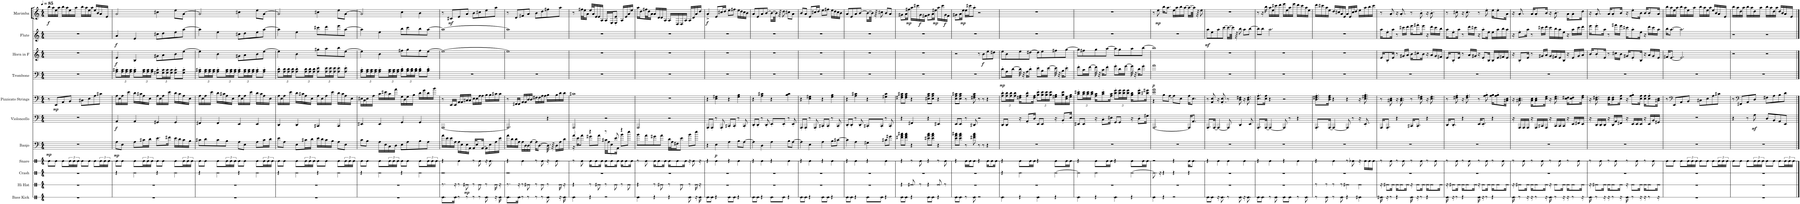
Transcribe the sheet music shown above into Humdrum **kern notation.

**kern	**kern	**dynam	**kern	**kern	**dynam	**kern	**dynam	**kern	**dynam	**kern	**dynam	**kern	**dynam	**kern	**dynam	**kern	**dynam	**kern	**dynam
*part11	*part10	*part10	*part9	*part8	*part8	*part7	*part7	*part6	*part6	*part5	*part5	*part4	*part4	*part3	*part3	*part2	*part2	*part1	*part1
*staff11	*staff10	*staff10	*staff9	*staff8	*staff8	*staff7	*staff7	*staff6	*staff6	*staff5	*staff5	*staff4	*staff4	*staff3	*staff3	*staff2	*staff2	*staff1	*staff1
*I"Bass Kick	*I"Hi Hat	*	*I"Crash	*I"Snare	*	*I"Banjo	*	*I"Violoncello	*	*I"Pizzicato Strings	*	*I"Trombone	*	*I"Horn in F	*	*I"Flute	*	*I"Marimba	*
*I'BK	*I'HH	*	*I'Cr	*I'Sn	*	*I'Bj.	*	*I'Vc.	*	*I'Pizz.	*	*I'Tbn.	*	*	*	*I'Fl.	*	*I'Mrm.	*
*stria1	*stria1	*	*stria1	*	*	*	*	*	*	*	*	*	*	*	*	*	*	*	*
*clefX	*clefX	*	*clefX	*clefX	*	*clefF4	*	*clefF4	*	*clefF4	*	*clefF4	*	*clefG2	*	*clefG2	*	*clefG2	*
*	*	*	*	*	*	*	*	*	*	*Trd-7c-12	*	*	*	*Trd4c7	*	*	*	*	*
*k[]	*k[]	*	*k[]	*k[]	*	*k[]	*	*k[]	*	*k[]	*	*k[]	*	*k[]	*	*k[]	*	*k[]	*
*M4/4	*M4/4	*	*M4/4	*M4/4	*	*M4/4	*	*M4/4	*	*M4/4	*	*M4/4	*	*M4/4	*	*M4/4	*	*M4/4	*
*MM85	*MM85	*	*MM85	*MM85	*	*MM85	*	*MM85	*	*MM85	*	*MM85	*	*MM85	*	*MM85	*	*MM85	*
=1	=1	=1	=1	=1	=1	=1	=1	=1	=1	=1	=1	=1	=1	=1	=1	=1	=1	=1	=1
!	!	!	!	!	!LO:DY:a	!	!	!	!	!	!	!	!	!	!	!	!	!	!LO:DY:b
1r	1r	.	1r	8CC\L	mp	1r	.	1r	.	8r	.	1r	.	1r	.	1r	.	16bb\LL	f
.	.	.	.	.	.	.	.	.	.	.	.	.	.	.	.	.	.	16aa\	.
!	!	!	!	!	!	!	!	!	!	!	!LO:DY:b	!	!	!	!	!	!	!	!
.	.	.	.	8CC\J	.	.	.	.	.	8EE/L	mp	.	.	.	.	.	.	16ee\	.
.	.	.	.	.	.	.	.	.	.	.	.	.	.	.	.	.	.	16aa\JJ	.
.	.	.	.	8CC\L	.	.	.	.	.	8AA/	.	.	.	.	.	.	.	16bb\LL	.
.	.	.	.	.	.	.	.	.	.	.	.	.	.	.	.	.	.	16aa\	.
.	.	.	.	24CC\L	.	.	.	.	.	8BB/J	.	.	.	.	.	.	.	16ee\	.
.	.	.	.	24CC\	.	.	.	.	.	.	.	.	.	.	.	.	.	.	.
.	.	.	.	.	.	.	.	.	.	.	.	.	.	.	.	.	.	16aa\JJ	.
.	.	.	.	24CC\JJ	.	.	.	.	.	.	.	.	.	.	.	.	.	.	.
.	.	.	.	8CC\L	.	.	.	.	.	8C#X\L	.	.	.	.	.	.	.	16bb\LL	.
.	.	.	.	.	.	.	.	.	.	.	.	.	.	.	.	.	.	16aa\	.
.	.	.	.	8CC\J	.	.	.	.	.	8E\	.	.	.	.	.	.	.	16ee\	.
.	.	.	.	.	.	.	.	.	.	.	.	.	.	.	.	.	.	16aa\JJ	.
.	.	.	.	8CC\L	.	.	.	.	.	8A\	.	.	.	.	.	.	.	16ee/LL	.
.	.	.	.	.	.	.	.	.	.	.	.	.	.	.	.	.	.	16b/	.
.	.	.	.	24CC\L	.	.	.	.	.	8c#X\J	.	.	.	.	.	.	.	16a/	.
.	.	.	.	24CC\	.	.	.	.	.	.	.	.	.	.	.	.	.	.	.
.	.	.	.	.	.	.	.	.	.	.	.	.	.	.	.	.	.	16e/JJ	.
.	.	.	.	24CC\JJ	.	.	.	.	.	.	.	.	.	.	.	.	.	.	.
=2	=2	=2	=2	=2	=2	=2	=2	=2	=2	=2	=2	=2	=2	=2	=2	=2	=2	=2	=2
!	!	!	!	!	!	!	!LO:DY:b	!	!LO:DY:b	!	!	!	!	!	!LO:DY:b	!	!LO:DY:b	!	!
1r	1r	.	4r	8CC\L	.	8A\L	mp	4AA/	f	16A\LL	.	8A\' 8c#X\'L	.	4e/	f	4a/	f	2a/	.
.	.	.	.	.	.	.	.	.	.	16E\	.	.	.	.	.	.	.	.	.
*	*	*	*	*	*	*	*	*	*	*	*	*Xbrackettup	*	*	*	*	*	*	*
.	.	.	.	8CC\J	.	8E\J	.	.	.	16A\	.	24A\ 24c#\L	.	.	.	.	.	.	.
.	.	.	.	.	.	.	.	.	.	.	.	24A\ 24c#\	.	.	.	.	.	.	.
.	.	.	.	.	.	.	.	.	.	16e\JJ	.	.	.	.	.	.	.	.	.
.	.	.	.	.	.	.	.	.	.	.	.	24A\ 24c#\JJ	.	.	.	.	.	.	.
.	.	.	4A\	8CC\L	.	8A\L	.	4AA/	.	16d\LL	.	8A\' 8c#\'L	.	4B/	.	4e/	.	.	.
.	.	.	.	.	.	.	.	.	.	16c#X\	.	.	.	.	.	.	.	.	.
.	.	.	.	24CC\L	.	16c#X\L	.	.	.	16A\	.	24A\ 24c#\L	.	.	.	.	.	.	.
.	.	.	.	24CC\	.	.	.	.	.	.	.	24A\ 24c#\	.	.	.	.	.	.	.
.	.	.	.	.	.	16d\JJ	.	.	.	16E\JJ	.	.	.	.	.	.	.	.	.
.	.	.	.	24CC\JJ	.	.	.	.	.	.	.	24A\ 24c#\JJ	.	.	.	.	.	.	.
.	.	.	4r	8CC\L	.	8.e\L	.	4GG#X/	.	16A\LL	.	8G#X\' 8c#\'L	.	8g#X\L	.	8cc#X\L	.	4cc#X\	.
.	.	.	.	.	.	.	.	.	.	16E\	.	.	.	.	.	.	.	.	.
.	.	.	.	8CC\J	.	.	.	.	.	16A\	.	24G#\ 24c#\L	.	8a\	.	8dd\	.	.	.
.	.	.	.	.	.	.	.	.	.	.	.	24G#\ 24c#\	.	.	.	.	.	.	.
.	.	.	.	.	.	16f#X\Jk	.	.	.	16e\JJ	.	.	.	.	.	.	.	.	.
.	.	.	.	.	.	.	.	.	.	.	.	24G#\ 24c#\JJ	.	.	.	.	.	.	.
.	.	.	4A\	8CC\L	.	16e\LL	.	4GG#/	.	16d\LL	.	8G#\' 8c#\'L	.	8b\	.	8ee\	.	8ee\L	.
.	.	.	.	.	.	16d\	.	.	.	16c#\	.	.	.	.	.	.	.	.	.
.	.	.	.	24CC\L	.	16c#\	.	.	.	16A\	.	8G#\' 8c#\'J	.	[8ee\J	.	[8aa\J	.	[8a\J	.
.	.	.	.	24CC\	.	.	.	.	.	.	.	.	.	.	.	.	.	.	.
.	.	.	.	.	.	16B\JJ	.	.	.	16E\JJ	.	.	.	.	.	.	.	.	.
.	.	.	.	24CC\JJ	.	.	.	.	.	.	.	.	.	.	.	.	.	.	.
=3	=3	=3	=3	=3	=3	=3	=3	=3	=3	=3	=3	=3	=3	=3	=3	=3	=3	=3	=3
1r	1r	.	4r	8CC\L	.	8c#X\L	.	4FF#X/	.	16A\LL	.	8A\' 8c#X\'L	.	4ee\]	.	4aa\]	.	2a/]	.
.	.	.	.	.	.	.	.	.	.	16E\	.	.	.	.	.	.	.	.	.
.	.	.	.	8CC\J	.	8d\	.	.	.	16A\	.	24A\ 24c#\L	.	.	.	.	.	.	.
.	.	.	.	.	.	.	.	.	.	.	.	24A\ 24c#\	.	.	.	.	.	.	.
.	.	.	.	.	.	.	.	.	.	16e\JJ	.	.	.	.	.	.	.	.	.
.	.	.	.	.	.	.	.	.	.	.	.	24A\ 24c#\JJ	.	.	.	.	.	.	.
.	.	.	4A\	8CC\L	.	8c#\	.	4FF#/	.	16d\LL	.	8A\' 8c#\'L	.	4b\	.	4ee\	.	.	.
.	.	.	.	.	.	.	.	.	.	16c#X\	.	.	.	.	.	.	.	.	.
.	.	.	.	24CC\L	.	8B\J	.	.	.	16A\	.	24A\ 24c#\L	.	.	.	.	.	.	.
.	.	.	.	24CC\	.	.	.	.	.	.	.	24A\ 24c#\	.	.	.	.	.	.	.
.	.	.	.	.	.	.	.	.	.	16E\JJ	.	.	.	.	.	.	.	.	.
.	.	.	.	24CC\JJ	.	.	.	.	.	.	.	24A\ 24c#\JJ	.	.	.	.	.	.	.
.	.	.	4r	8CC\L	.	8A\L	.	4EE/	.	16A\LL	.	8A\' 8c#\'L	.	8g#X\L	.	8cc#X\L	.	4cc#X\	.
.	.	.	.	.	.	.	.	.	.	16E\	.	.	.	.	.	.	.	.	.
.	.	.	.	8CC\J	.	8E\J	.	.	.	16A\	.	24A\ 24c#\L	.	8a\	.	8dd\	.	.	.
.	.	.	.	.	.	.	.	.	.	.	.	24A\ 24c#\	.	.	.	.	.	.	.
.	.	.	.	.	.	.	.	.	.	16e\JJ	.	.	.	.	.	.	.	.	.
.	.	.	.	.	.	.	.	.	.	.	.	24A\ 24c#\JJ	.	.	.	.	.	.	.
.	.	.	4A\	8CC\L	.	8A\L	.	4EE/	.	16d\LL	.	8A\' 8c#\'L	.	8b\	.	8ee\	.	8ee\L	.
.	.	.	.	.	.	.	.	.	.	16c#\	.	.	.	.	.	.	.	.	.
.	.	.	.	24CC\L	.	16c#\L	.	.	.	16A\	.	8A\' 8c#\'J	.	[8ee\J	.	[8aa\J	.	[8a\J	.
.	.	.	.	24CC\	.	.	.	.	.	.	.	.	.	.	.	.	.	.	.
.	.	.	.	.	.	16d\JJ	.	.	.	16E\JJ	.	.	.	.	.	.	.	.	.
.	.	.	.	24CC\JJ	.	.	.	.	.	.	.	.	.	.	.	.	.	.	.
=4	=4	=4	=4	=4	=4	=4	=4	=4	=4	=4	=4	=4	=4	=4	=4	=4	=4	=4	=4
1r	1r	.	4r	8CC\L	.	8e\L	.	4DD/	.	16A\LL	.	8A\' 8d\'L	.	4ee\]	.	4aa\]	.	2a/]	.
.	.	.	.	.	.	.	.	.	.	16E\	.	.	.	.	.	.	.	.	.
.	.	.	.	8CC\J	.	8A\J	.	.	.	16A\	.	24A\ 24d\L	.	.	.	.	.	.	.
.	.	.	.	.	.	.	.	.	.	.	.	24A\ 24d\	.	.	.	.	.	.	.
.	.	.	.	.	.	.	.	.	.	16e\JJ	.	.	.	.	.	.	.	.	.
.	.	.	.	.	.	.	.	.	.	.	.	24A\ 24d\JJ	.	.	.	.	.	.	.
.	.	.	4A\	8CC\L	.	8E\L	.	4DD/	.	16d\LL	.	8A\' 8d\'L	.	4b\	.	4ee\	.	.	.
.	.	.	.	.	.	.	.	.	.	16c#X\	.	.	.	.	.	.	.	.	.
.	.	.	.	24CC\L	.	16c#X\L	.	.	.	16A\	.	24A\ 24d\L	.	.	.	.	.	.	.
.	.	.	.	24CC\	.	.	.	.	.	.	.	24A\ 24d\	.	.	.	.	.	.	.
.	.	.	.	.	.	16d\JJ	.	.	.	16E\JJ	.	.	.	.	.	.	.	.	.
.	.	.	.	24CC\JJ	.	.	.	.	.	.	.	24A\ 24d\JJ	.	.	.	.	.	.	.
.	.	.	4r	8CC\L	.	16e\LL	.	4CC#X/	.	16A\LL	.	8A\' 8e\'L	.	8gg#X\L	.	8ccc#X\L	.	4cc#X\	.
.	.	.	.	.	.	16d\	.	.	.	16E\	.	.	.	.	.	.	.	.	.
.	.	.	.	8CC\J	.	16c#\	.	.	.	16A\	.	24A\ 24e\L	.	8aa\	.	8ddd\	.	.	.
.	.	.	.	.	.	.	.	.	.	.	.	24A\ 24e\	.	.	.	.	.	.	.
.	.	.	.	.	.	16B\JJ	.	.	.	16e\JJ	.	.	.	.	.	.	.	.	.
.	.	.	.	.	.	.	.	.	.	.	.	24A\ 24e\JJ	.	.	.	.	.	.	.
.	.	.	4A\	8CC\L	.	8A\L	.	4CC#/	.	16d\LL	.	8A\' 8e\'L	.	8bb\	.	8eee\	.	8ee\L	.
.	.	.	.	.	.	.	.	.	.	16c#\	.	.	.	.	.	.	.	.	.
.	.	.	.	24CC\L	.	8E\J	.	.	.	16A\	.	8A\' 8e\'J	.	[8ee\J	.	[8aa\J	.	[8a\J	.
.	.	.	.	24CC\	.	.	.	.	.	.	.	.	.	.	.	.	.	.	.
.	.	.	.	.	.	.	.	.	.	16E\JJ	.	.	.	.	.	.	.	.	.
.	.	.	.	24CC\JJ	.	.	.	.	.	.	.	.	.	.	.	.	.	.	.
=5	=5	=5	=5	=5	=5	=5	=5	=5	=5	=5	=5	=5	=5	=5	=5	=5	=5	=5	=5
1r	1r	.	4r	8BBB\L	.	8c\L	.	4EE#X/	.	16E#X\LL	.	8A\' 8c\'L	.	4ee\]	.	4aa\]	.	2a/]	.
.	.	.	.	.	.	.	.	.	.	16C\	.	.	.	.	.	.	.	.	.
.	.	.	.	8BBB\J	.	8B\J	.	.	.	16E#\	.	24A\ 24c\L	.	.	.	.	.	.	.
.	.	.	.	.	.	.	.	.	.	.	.	24A\ 24c\	.	.	.	.	.	.	.
.	.	.	.	.	.	.	.	.	.	16A\JJ	.	.	.	.	.	.	.	.	.
.	.	.	.	.	.	.	.	.	.	.	.	24A\ 24c\JJ	.	.	.	.	.	.	.
.	.	.	4A\	8BBB\L	.	16A\LL	.	4EE#/	.	16c\LL	.	8A\' 8c\'L	.	4b\	.	4ee\	.	.	.
.	.	.	.	.	.	16E\	.	.	.	16e#X\	.	.	.	.	.	.	.	.	.
.	.	.	.	24BBB\L	.	16C\	.	.	.	16c\	.	24A\ 24c\L	.	.	.	.	.	.	.
.	.	.	.	24BBB\	.	.	.	.	.	.	.	24A\ 24c\	.	.	.	.	.	.	.
.	.	.	.	.	.	16D\JJ	.	.	.	16a\JJ	.	.	.	.	.	.	.	.	.
.	.	.	.	24BBB\JJ	.	.	.	.	.	.	.	24A\ 24c\JJ	.	.	.	.	.	.	.
.	.	.	4r	8BBB\L	.	8E\L	.	4GG/	.	16G\LL	.	8B\' 8d\'L	.	8ff#X\L	.	8bb\L	.	4cc\	.
.	.	.	.	.	.	.	.	.	.	16D\	.	.	.	.	.	.	.	.	.
.	.	.	.	8BBB\J	.	8A\	.	.	.	16G\	.	24B\ 24d\L	.	8gg\	.	8ccc\	.	.	.
.	.	.	.	.	.	.	.	.	.	.	.	24B\ 24d\	.	.	.	.	.	.	.
.	.	.	.	.	.	.	.	.	.	16B\JJ	.	.	.	.	.	.	.	.	.
.	.	.	.	.	.	.	.	.	.	.	.	24B\ 24d\JJ	.	.	.	.	.	.	.
.	.	.	4A\	8BBB\L	.	8B\	.	4GG/	.	16d\LL	.	8B\' 8d\'L	.	8ff#\	.	8bb\	.	4b\	.
.	.	.	.	.	.	.	.	.	.	16g\	.	.	.	.	.	.	.	.	.
.	.	.	.	24BBB\L	.	8A\J	.	.	.	16d\	.	8B\' 8d\'J	.	[8ee\J	.	[8aa\J	.	.	.
.	.	.	.	24BBB\	.	.	.	.	.	.	.	.	.	.	.	.	.	.	.
.	.	.	.	.	.	.	.	.	.	16b\JJ	.	.	.	.	.	.	.	.	.
.	.	.	.	24BBB\JJ	.	.	.	.	.	.	.	.	.	.	.	.	.	.	.
=6	=6	=6	=6	=6	=6	=6	=6	=6	=6	=6	=6	=6	=6	=6	=6	=6	=6	=6	=6
8.CC\L	8.r	.	1A	4r	.	16a\LL	.	[1AAA	.	8r	.	1r	.	1ee_	.	1aa_	.	8r	.
.	.	.	.	.	.	16e\	.	.	.	.	.	.	.	.	.	.	.	.	.
!	!	!	!	!	!	!	!	!	!	!	!	!	!	!	!	!	!	!	!LO:DY:b
.	.	.	.	.	.	16e\	.	.	.	16EE/LL	.	.	.	.	.	.	.	8c#X/L	mf
16CC\Jk	16r	.	.	.	.	16A\JJ	.	.	.	16EE/JJ	.	.	.	.	.	.	.	.	.
8r	8r	.	.	4BBB\	.	16A\LL	.	.	.	16AA/LL	.	.	.	.	.	.	.	8e/	.
.	.	.	.	.	.	16E\	.	.	.	16AA/	.	.	.	.	.	.	.	.	.
!	!	!LO:DY:b	!	!	!	!	!	!	!	!	!	!	!	!	!	!	!	!	!
8r	8GG#X\	mp	.	.	.	16E\	.	.	.	16C#X/	.	.	.	.	.	.	.	8a/J	.
.	.	.	.	.	.	16AA\JJ	.	.	.	16C#/JJ	.	.	.	.	.	.	.	.	.
8r	8r	.	.	8r	.	16AA/KL	.	.	.	16E\LL	.	.	.	.	.	.	.	8b\L	.
.	.	.	.	.	.	8E/	.	.	.	16E\	.	.	.	.	.	.	.	.	.
8r	8GG\	.	.	8BBB\	.	.	.	.	.	16A\	.	.	.	.	.	.	.	8cc#X\	.
.	.	.	.	.	.	[16AA/Jk	.	.	.	16A\JJ	.	.	.	.	.	.	.	.	.
8CC\	8r	.	.	16r	.	16AA\LL]	.	.	.	16B\LL	.	.	.	.	.	.	.	8ee\	.
.	.	.	.	8.BBB\	.	16E\	.	.	.	16B\	.	.	.	.	.	.	.	.	.
16r	16GG\	.	.	.	.	16A\	.	.	.	16c#X\	.	.	.	.	.	.	.	8aa\J	.
16CC\	16r	.	.	.	.	16e\JJ	.	.	.	16c#\JJ	.	.	.	.	.	.	.	.	.
=7	=7	=7	=7	=7	=7	=7	=7	=7	=7	=7	=7	=7	=7	=7	=7	=7	=7	=7	=7
8.CC\L	8.r	.	1A	4r	.	16a\LL	.	2.AAA/]	.	8r	.	1r	.	1ee]	.	1aa]	.	8r	.
.	.	.	.	.	.	16d\	.	.	.	.	.	.	.	.	.	.	.	.	.
.	.	.	.	.	.	16d\	.	.	.	16FF#X/LL	.	.	.	.	.	.	.	8d/L	.
16CC\Jk	16r	.	.	.	.	16A\JJ	.	.	.	16FF#/JJ	.	.	.	.	.	.	.	.	.
8r	8r	.	.	4BBB\	.	16A\LL	.	.	.	16AA/LL	.	.	.	.	.	.	.	8f#X/	.
.	.	.	.	.	.	16D\	.	.	.	16AA/	.	.	.	.	.	.	.	.	.
8r	8GG#X\	.	.	.	.	16D\	.	.	.	16D/	.	.	.	.	.	.	.	8a/J	.
.	.	.	.	.	.	[16A\JJ	.	.	.	16D/JJ	.	.	.	.	.	.	.	.	.
8r	8r	.	.	8r	.	16A\KL]	.	.	.	16F#X\LL	.	.	.	.	.	.	.	8b\L	.
.	.	.	.	.	.	[8.D\J	.	.	.	16F#\	.	.	.	.	.	.	.	.	.
8r	8GG\	.	.	8BBB\	.	.	.	.	.	16A\	.	.	.	.	.	.	.	8dd\	.
.	.	.	.	.	.	.	.	.	.	16A\JJ	.	.	.	.	.	.	.	.	.
8CC\	8r	.	.	16r	.	32.D\]	.	4r	.	16B\LL	.	.	.	.	.	.	.	8ff#X\	.
.	.	.	.	.	.	64r	.	.	.	.	.	.	.	.	.	.	.	.	.
.	.	.	.	8.BBB\	.	16D\LL	.	.	.	16B\	.	.	.	.	.	.	.	.	.
16r	16GG\	.	.	.	.	16A\	.	.	.	16d\	.	.	.	.	.	.	.	8aa\J	.
16CC\	16r	.	.	.	.	16d\JJ	.	.	.	16d\JJ	.	.	.	.	.	.	.	.	.
=8	=8	=8	=8	=8	=8	=8	=8	=8	=8	=8	=8	=8	=8	=8	=8	=8	=8	=8	=8
*	*	*	*	*	*	*^	*	*	*	*	*	*	*	*	*	*	*	*	*
4CC\	4r	.	1r	8r	.	4a'/	16r	.	2AAA/	.	1c#X	.	1r	.	1r	.	1r	.	8r	.
.	.	.	.	.	.	.	16e\KL	.	.	.	.	.	.	.	.	.	.	.	.	.
.	.	.	.	8CC\	.	.	8a\J	.	.	.	.	.	.	.	.	.	.	.	32ff#X\LLL	.
.	.	.	.	.	.	.	.	.	.	.	.	.	.	.	.	.	.	.	32ee\J	.
.	.	.	.	.	.	.	.	.	.	.	.	.	.	.	.	.	.	.	16a\JJ	.
4r	8r	.	.	16CC\KL	.	4r	8g#X\L	.	.	.	.	.	.	.	.	.	.	.	32ee/LLL	.
.	.	.	.	.	.	.	.	.	.	.	.	.	.	.	.	.	.	.	32a/J	.
.	.	.	.	8CC\	.	.	.	.	.	.	.	.	.	.	.	.	.	.	16e/	.
.	8GG#X\	.	.	.	.	.	8a\J	.	.	.	.	.	.	.	.	.	.	.	16e/	.
.	.	.	.	16CC\Jk	.	.	.	.	.	.	.	.	.	.	.	.	.	.	16A/JJ	.
2r	8r	.	.	16CC\KL	.	8r	32c#X\LLL	.	2r	.	.	.	.	.	.	.	.	.	16A/LL	.
.	.	.	.	.	.	.	32A\JJ	.	.	.	.	.	.	.	.	.	.	.	.	.
.	.	.	.	8CC\	.	.	8E'\	.	.	.	.	.	.	.	.	.	.	.	16E/J	.
.	8GG\	.	.	.	.	8e/	.	.	.	.	.	.	.	.	.	.	.	.	8E/' 8e/'J	.
.	.	.	.	16CC\Jk	.	.	16AA\Jk	.	.	.	.	.	.	.	.	.	.	.	.	.
.	8r	.	.	16CC\KL	.	4r	8b\L	.	.	.	.	.	.	.	.	.	.	.	16A/LL	.
.	.	.	.	8CC\	.	.	.	.	.	.	.	.	.	.	.	.	.	.	16e/	.
.	8GG\	.	.	.	.	.	8ee\J	.	.	.	.	.	.	.	.	.	.	.	16a/	.
.	.	.	.	16CC\Jk	.	.	.	.	.	.	.	.	.	.	.	.	.	.	16ee/JJ	.
*	*	*	*	*	*	*v	*v	*	*	*	*	*	*	*	*	*	*	*	*	*
=9	=9	=9	=9	=9	=9	=9	=9	=9	=9	=9	=9	=9	=9	=9	=9	=9	=9	=9	=9
4CC\	4r	.	1r	8r	.	8b\L	.	2AAA/	.	1r	.	1r	.	1r	.	1r	.	16aa\LL	.
.	.	.	.	.	.	.	.	.	.	.	.	.	.	.	.	.	.	16dd\	.
.	.	.	.	8CC\	.	8a\	.	.	.	.	.	.	.	.	.	.	.	32ff#X\L	.
.	.	.	.	.	.	.	.	.	.	.	.	.	.	.	.	.	.	32dd\J	.
.	.	.	.	.	.	.	.	.	.	.	.	.	.	.	.	.	.	16a\JJ	.
4r	8r	.	.	16CC\KL	.	8g#X\	.	.	.	.	.	.	.	.	.	.	.	16a/LL	.
.	.	.	.	8CC\	.	.	.	.	.	.	.	.	.	.	.	.	.	16d/	.
.	8GG#X\	.	.	.	.	8a\J	.	.	.	.	.	.	.	.	.	.	.	16d/	.
.	.	.	.	16CC\Jk	.	.	.	.	.	.	.	.	.	.	.	.	.	16A/JJ	.
4r	8r	.	.	16CC\KL	.	32d\LLL	.	2r	.	.	.	.	.	.	.	.	.	16A/LL	.
.	.	.	.	.	.	32A\J	.	.	.	.	.	.	.	.	.	.	.	.	.
.	.	.	.	8CC\	.	16F#X\J	.	.	.	.	.	.	.	.	.	.	.	16D/	.
.	8GG\	.	.	.	.	8e\J	.	.	.	.	.	.	.	.	.	.	.	16D/	.
.	.	.	.	16CC\Jk	.	.	.	.	.	.	.	.	.	.	.	.	.	16A/JJ	.
8CC\	8r	.	.	16r	.	8b\L	.	.	.	.	.	.	.	.	.	.	.	16A/LL	.
.	.	.	.	8CC\	.	.	.	.	.	.	.	.	.	.	.	.	.	16d/	.
16r	16GG\	.	.	.	.	8ee\J	.	.	.	.	.	.	.	.	.	.	.	16a/	.
16CC\	16r	.	.	16r	.	.	.	.	.	.	.	.	.	.	.	.	.	16dd/JJ	.
=10	=10	=10	=10	=10	=10	=10	=10	=10	=10	=10	=10	=10	=10	=10	=10	=10	=10	=10	=10
!	!	!	!	!	!	!	!	!	!	!	!	!	!	!	!	!	!	!	!LO:DY:b
8CC\L	1r	.	1r	4r	.	4r	.	8AAA'/L	.	4r	.	1r	.	1r	.	1r	.	4a'^/	f
8CC\J	.	.	.	.	.	.	.	8AAA'/J	.	.	.	.	.	.	.	.	.	.	.
!	!	!	!	!	!	!	!LO:DY:b	!	!	!	!	!	!	!	!	!	!	!	!
4r	.	.	.	4BBB\	.	4E\	p	8r	.	4E\ 4G#X\	.	.	.	.	.	.	.	8e/L	.
.	.	.	.	.	.	.	.	8AAA'/	.	.	.	.	.	.	.	.	.	16cc#X/L	.
.	.	.	.	.	.	.	.	.	.	.	.	.	.	.	.	.	.	16dd/JJ	.
8CC\L	.	.	.	4r	.	4A\	.	8CC#X'/L	.	4r	.	.	.	.	.	.	.	8ee'\L	.
8CC\J	.	.	.	.	.	.	.	8CC#'/J	.	.	.	.	.	.	.	.	.	8ff#X\J	.
4r	.	.	.	4BBB\	.	8B\L	.	8r	.	4G#\ 4B\	.	.	.	.	.	.	.	16ee\LL	.
.	.	.	.	.	.	.	.	.	.	.	.	.	.	.	.	.	.	16dd\	.
.	.	.	.	.	.	[8A\J	.	8CC#'/	.	.	.	.	.	.	.	.	.	16cc#\	.
.	.	.	.	.	.	.	.	.	.	.	.	.	.	.	.	.	.	16b\JJ	.
=11	=11	=11	=11	=11	=11	=11	=11	=11	=11	=11	=11	=11	=11	=11	=11	=11	=11	=11	=11
8CC\L	1r	.	1r	4r	.	4A\]	.	8DD'/L	.	4r	.	1r	.	1r	.	1r	.	8a/L	.
8CC\J	.	.	.	.	.	.	.	8DD'/J	.	.	.	.	.	.	.	.	.	8e/	.
4r	.	.	.	4BBB\	.	4D\	.	8r	.	4A\ 4c#X\	.	.	.	.	.	.	.	8a/	.
.	.	.	.	.	.	.	.	8DD'/	.	.	.	.	.	.	.	.	.	[8b/J	.
8CC\L	.	.	.	4r	.	4A\	.	8EE'/L	.	4r	.	.	.	.	.	.	.	16.b\LL_	.
.	.	.	.	.	.	.	.	.	.	.	.	.	.	.	.	.	.	64b\JJkk]	.
.	.	.	.	.	.	.	.	.	.	.	.	.	.	.	.	.	.	64r	.
8CC\J	.	.	.	.	.	.	.	8EE'/J	.	.	.	.	.	.	.	.	.	8dd\	.
4r	.	.	.	4BBB\	.	8B\L	.	8r	.	4B\ 4c#\	.	.	.	.	.	.	.	8cc#X\L	.
.	.	.	.	.	.	[8A\J	.	8EE'/	.	.	.	.	.	.	.	.	.	8a\J	.
=12	=12	=12	=12	=12	=12	=12	=12	=12	=12	=12	=12	=12	=12	=12	=12	=12	=12	=12	=12
8CC\L	1r	.	1r	4r	.	4A\]	.	8AAA'/L	.	4r	.	1r	.	1r	.	1r	.	8b/L	.
8CC\J	.	.	.	.	.	.	.	8AAA'/J	.	.	.	.	.	.	.	.	.	8a/J	.
4r	.	.	.	4BBB\	.	4E\	.	8r	.	4E\ 4G#X\	.	.	.	.	.	.	.	8e/L	.
.	.	.	.	.	.	.	.	8AAA'/	.	.	.	.	.	.	.	.	.	16cc#X/L	.
.	.	.	.	.	.	.	.	.	.	.	.	.	.	.	.	.	.	16dd/JJ	.
8CC\L	.	.	.	4r	.	4A\	.	8CC#X'/L	.	4r	.	.	.	.	.	.	.	8ee\L	.
8CC\J	.	.	.	.	.	.	.	8CC#'/J	.	.	.	.	.	.	.	.	.	8ff#X\J	.
4r	.	.	.	4BBB\	.	8B\L	.	8r	.	4G#\ 4B\	.	.	.	.	.	.	.	16ee\LL	.
.	.	.	.	.	.	.	.	.	.	.	.	.	.	.	.	.	.	16dd\	.
.	.	.	.	.	.	[8c#X\J	.	8CC#'/	.	.	.	.	.	.	.	.	.	16cc#\	.
.	.	.	.	.	.	.	.	.	.	.	.	.	.	.	.	.	.	16b\JJ	.
=13	=13	=13	=13	=13	=13	=13	=13	=13	=13	=13	=13	=13	=13	=13	=13	=13	=13	=13	=13
8CC\L	1r	.	1r	4r	.	4c#\]	.	8DD'/L	.	4r	.	1r	.	1r	.	1r	.	8a/L	.
8CC\J	.	.	.	.	.	.	.	8DD'/J	.	.	.	.	.	.	.	.	.	8e/	.
4r	.	.	.	4BBB\	.	4A\	.	8r	.	4A\ 4c#X\	.	.	.	.	.	.	.	8a/	.
.	.	.	.	.	.	.	.	8DD'/	.	.	.	.	.	.	.	.	.	[8b/J	.
8CC\L	.	.	.	4r	.	4G#X\	.	8CC#X'/L	.	4r	.	.	.	.	.	.	.	16.b\LL_	.
.	.	.	.	.	.	.	.	.	.	.	.	.	.	.	.	.	.	64b\JJkk]	.
.	.	.	.	.	.	.	.	.	.	.	.	.	.	.	.	.	.	64r	.
8CC\J	.	.	.	.	.	.	.	8CC#'/J	.	.	.	.	.	.	.	.	.	8cc#X\	.
4r	.	.	.	4BBB\	.	8c#X\L	.	8r	.	4G#X\ 4c#\	.	.	.	.	.	.	.	8b/L	.
.	.	.	.	.	.	8g#X\J	.	8CC#'/	.	.	.	.	.	.	.	.	.	8a/J	.
=14	=14	=14	=14	=14	=14	=14	=14	=14	=14	=14	=14	=14	=14	=14	=14	=14	=14	=14	=14
8CC\L	4r	.	1r	4r	.	8f#X\ 8a\ 8cc#X\L	.	4r	.	8F#X\ 8A\ 8c#X\L	.	1r	.	1r	.	1r	.	8g#X\L	.
8CC\J	.	.	.	.	.	8f#\ 8a\ 8cc#\J	.	.	.	8F#\ 8A\ 8c#\J	.	.	.	.	.	.	.	16a\L	.
!	!	!	!	!	!	!	!	!	!	!	!	!	!	!	!	!	!	!	!LO:DY:b
.	.	.	.	.	.	.	.	.	.	.	.	.	.	.	.	.	.	16ff#X\JJ	mp
4r	8GG#X/	.	.	8r	.	4r	.	4FF#X/	.	4r	.	.	.	.	.	.	.	16aa\LL	.
.	.	.	.	.	.	.	.	.	.	.	.	.	.	.	.	.	.	16ccc#X\	.
!	!	!	!	!	!	!	!	!	!	!	!	!	!	!	!	!	!	!	!LO:DY:b
.	8r	.	.	8BBB\	.	.	.	.	.	.	.	.	.	.	.	.	.	16g#\	f
.	.	.	.	.	.	.	.	.	.	.	.	.	.	.	.	.	.	16f#X\JJ	.
8CC\L	4r	.	.	4r	.	8e#X\ 8a\ 8cc#\L	.	4r	.	8E#X\ 8A\ 8c#\L	.	.	.	.	.	.	.	8g#\L	.
8CC\J	.	.	.	.	.	8e#\ 8a\ 8cc#\J	.	.	.	8E#\ 8A\ 8c#\J	.	.	.	.	.	.	.	16a\L	.
!	!	!	!	!	!	!	!	!	!	!	!	!	!	!	!	!	!	!	!LO:DY:b
.	.	.	.	.	.	.	.	.	.	.	.	.	.	.	.	.	.	16ee#X\JJ	mp
4r	8GG/	.	.	8r	.	4r	.	4EE#X/	.	4r	.	.	.	.	.	.	.	16aa\LL	.
.	.	.	.	.	.	.	.	.	.	.	.	.	.	.	.	.	.	16ccc#\	.
!	!	!	!	!	!	!	!	!	!	!	!	!	!	!	!	!	!	!	!LO:DY:b
.	8r	.	.	8BBB\	.	.	.	.	.	.	.	.	.	.	.	.	.	16g#\	f
.	.	.	.	.	.	.	.	.	.	.	.	.	.	.	.	.	.	16f#\JJ	.
=15	=15	=15	=15	=15	=15	=15	=15	=15	=15	=15	=15	=15	=15	=15	=15	=15	=15	=15	=15
8CC\L	1r	.	1r	4r	.	8e\ 8a\ 8cc#X\L	.	8EE/L	.	8E\ 8A\ 8c#X\L	.	1r	.	2r	.	1r	.	8g#X\L	.
8CC\J	.	.	.	.	.	8e\ 8a\ 8cc#\J	.	8EE/J	.	8E\ 8A\ 8c#\J	.	.	.	.	.	.	.	16a\L	.
!	!	!	!	!	!	!	!	!	!	!	!	!	!	!	!	!	!	!	!LO:DY:b
.	.	.	.	.	.	.	.	.	.	.	.	.	.	.	.	.	.	16ee\JJ	mp
8r	.	.	.	16CC\LL	.	8r	.	8r	.	8r	.	.	.	.	.	.	.	16ee\LL	.
.	.	.	.	16CC\J	.	.	.	.	.	.	.	.	.	.	.	.	.	16ccc#X\J	.
8CC\	.	.	.	8CC\J	.	8f#X\ 8a\ 8cc#\	.	8DD#X/	.	8F#X\ 8A\ 8c#\	.	.	.	.	.	.	.	8aa'\J	.
2r	.	.	.	4r	.	8r	.	2r	.	8r	.	.	.	8r	.	.	.	2r	.
!	!	!	!	!	!	!	!	!	!	!	!	!	!	!	!LO:DY:b	!	!	!	!
.	.	.	.	.	.	8r	.	.	.	8r	.	.	.	8b\L	f	.	.	.	.
.	.	.	.	16CC\KL	.	4r	.	.	.	4r	.	.	.	8ee\	.	.	.	.	.
.	.	.	.	8CC\	.	.	.	.	.	.	.	.	.	.	.	.	.	.	.
.	.	.	.	.	.	.	.	.	.	.	.	.	.	8dd#X\J	.	.	.	.	.
.	.	.	.	16CC\Jk	.	.	.	.	.	.	.	.	.	.	.	.	.	.	.
=16	=16	=16	=16	=16	=16	=16	=16	=16	=16	=16	=16	=16	=16	=16	=16	=16	=16	=16	=16
!	!	!	!	!	!	!	!	!	!	!	!	!	!LO:DY:b	!	!	!	!	!	!
4CC\	1r	.	4r	4r	.	1r	.	8DD/L	.	8A\' 8d\'L	.	8d'\L	mp	8ee\L	.	1r	.	1r	.
*	*	*	*	*	*	*	*	*	*	*Xbrackettup	*	*	*	*	*	*	*	*	*
.	.	.	.	.	.	.	.	8DD/J	.	24A\ 24d\L	.	16A\L	.	8b\	.	.	.	.	.
.	.	.	.	.	.	.	.	.	.	24A\ 24d\	.	.	.	.	.	.	.	.	.
.	.	.	.	.	.	.	.	.	.	.	.	[16d\JJ	.	.	.	.	.	.	.
.	.	.	.	.	.	.	.	.	.	24A\ 24d\JJ	.	.	.	.	.	.	.	.	.
4r	.	.	2A\	8CC\L	.	.	.	16r	.	16F#X\ 16A\KL	.	32d\]	.	8ee\	.	.	.	.	.
.	.	.	.	.	.	.	.	.	.	.	.	32r	.	.	.	.	.	.	.
.	.	.	.	.	.	.	.	8AA'/L	.	8A\' 8d\'	.	16A\KL	.	.	.	.	.	.	.
.	.	.	.	16CC\L	.	.	.	.	.	.	.	8d'\J	.	[8dd#X\J	.	.	.	.	.
.	.	.	.	16CC\JJ	.	.	.	16D/Jk	.	16F#\ 16A\Jk	.	.	.	.	.	.	.	.	.
4CC\	.	.	.	4r	.	.	.	8EE/L	.	8B\' 8e\'L	.	8e'\L	.	8dd#\L]	.	.	.	.	.
.	.	.	.	.	.	.	.	8EE/J	.	24B\ 24e\L	.	16B\L	.	8ee\	.	.	.	.	.
.	.	.	.	.	.	.	.	.	.	24B\ 24e\	.	.	.	.	.	.	.	.	.
.	.	.	.	.	.	.	.	.	.	.	.	[16e\JJ	.	.	.	.	.	.	.
.	.	.	.	.	.	.	.	.	.	24B\ 24e\JJ	.	.	.	.	.	.	.	.	.
4r	.	.	[4A\	8CC\L	.	.	.	16r	.	16G#X\ 16B\LL	.	32e\]	.	8ff#X\	.	.	.	.	.
.	.	.	.	.	.	.	.	.	.	.	.	32r	.	.	.	.	.	.	.
.	.	.	.	.	.	.	.	8BB'/L	.	16B\ 16e\	.	16B\KL	.	.	.	.	.	.	.
.	.	.	.	16CC\L	.	.	.	.	.	16E\ 16G#\	.	8e'\J	.	[8gg\J	.	.	.	.	.
.	.	.	.	16CC\JJ	.	.	.	16E/Jk	.	16G#\ 16B\JJ	.	.	.	.	.	.	.	.	.
=17	=17	=17	=17	=17	=17	=17	=17	=17	=17	=17	=17	=17	=17	=17	=17	=17	=17	=17	=17
4CC\	1r	.	4A\]	4r	.	1r	.	8EE#X/L	.	8c\' 8e#X\'L	.	8f'\L	.	8gg\L]	.	1r	.	1r	.
.	.	.	.	.	.	.	.	8EE#/J	.	24c\ 24e#\L	.	16c\L	.	8ff#X\	.	.	.	.	.
.	.	.	.	.	.	.	.	.	.	24c\ 24e#\	.	.	.	.	.	.	.	.	.
.	.	.	.	.	.	.	.	.	.	.	.	[16f\JJ	.	.	.	.	.	.	.
.	.	.	.	.	.	.	.	.	.	24c\ 24e#\JJ	.	.	.	.	.	.	.	.	.
4r	.	.	2A\	8CC\L	.	.	.	16r	.	16A\ 16c\KL	.	32f\]	.	8gg\	.	.	.	.	.
.	.	.	.	.	.	.	.	.	.	.	.	32r	.	.	.	.	.	.	.
.	.	.	.	.	.	.	.	8C'\L	.	8c\' 8e#\'	.	16c\KL	.	.	.	.	.	.	.
.	.	.	.	16CC\L	.	.	.	.	.	.	.	8f'\J	.	[8aa\J	.	.	.	.	.
.	.	.	.	16CC\JJ	.	.	.	16E#X\Jk	.	16A\ 16c\Jk	.	.	.	.	.	.	.	.	.
4CC\	.	.	.	4r	.	.	.	8GG/L	.	8d\' 8g\'L	.	8g'\L	.	8aa\L]	.	.	.	.	.
.	.	.	.	.	.	.	.	8GG/J	.	24d\ 24g\L	.	16d\L	.	8gg\	.	.	.	.	.
.	.	.	.	.	.	.	.	.	.	24d\ 24g\	.	.	.	.	.	.	.	.	.
.	.	.	.	.	.	.	.	.	.	.	.	[16g\JJ	.	.	.	.	.	.	.
.	.	.	.	.	.	.	.	.	.	24d\ 24g\JJ	.	.	.	.	.	.	.	.	.
4r	.	.	[4A\	8CC\L	.	.	.	16r	.	16B\ 16d\KL	.	32g\]	.	8aa\	.	.	.	.	.
.	.	.	.	.	.	.	.	.	.	.	.	32r	.	.	.	.	.	.	.
.	.	.	.	.	.	.	.	8D'\L	.	8d\' 8g\'	.	16d\KL	.	.	.	.	.	.	.
.	.	.	.	16CC\L	.	.	.	.	.	.	.	8g'\J	.	[8bb\J	.	.	.	.	.
.	.	.	.	16CC\JJ	.	.	.	16G#X\Jk	.	16d#X\ 16g#X\Jk	.	.	.	.	.	.	.	.	.
=18	=18	=18	=18	=18	=18	=18	=18	=18	=18	=18	=18	=18	=18	=18	=18	=18	=18	=18	=18
*	*	*	*	*	*	*	*	*	*	*^	*	*	*	*	*	*	*	*	*
!	!	!	!	!	!	!	!	!	!	!	!	!	!	!LO:DY:b	!	!	!	!	!	!
4CC\	1r	.	8.A\]	2r	.	1r	.	[2.AAA/	.	1e 1a	4r	.	1a	p	1bb]	.	1r	.	8r	.
!	!	!	!	!	!	!	!	!	!	!	!	!	!	!	!	!	!	!	!	!LO:DY:b
.	.	.	.	.	.	.	.	.	.	.	.	.	.	.	.	.	.	.	8ee\	mp
.	.	.	16r	.	.	.	.	.	.	.	.	.	.	.	.	.	.	.	.	.
4r	.	.	4r	.	.	.	.	.	.	.	8B\L	.	.	.	.	.	.	.	16bb\KL	.
.	.	.	.	.	.	.	.	.	.	.	.	.	.	.	.	.	.	.	8.aa\J	.
.	.	.	.	.	.	.	.	.	.	.	[8A\J	.	.	.	.	.	.	.	.	.
2r	.	.	4r	4r	.	.	.	.	.	.	8A\L]	.	.	.	.	.	.	.	16ee\LL	.
.	.	.	.	.	.	.	.	.	.	.	.	.	.	.	.	.	.	.	16aa\	.
.	.	.	.	.	.	.	.	.	.	.	8E\J	.	.	.	.	.	.	.	16bb\	.
.	.	.	.	.	.	.	.	.	.	.	.	.	.	.	.	.	.	.	[16aa\JJ	.
.	.	.	4r	16DD\KL	.	.	.	16AAA/KL]	.	.	16A\KL	.	.	.	.	.	.	.	16.aa\LL_	.
.	.	.	.	8.DD\J	.	.	.	8.AA/J	.	.	8.E\J	.	.	.	.	.	.	.	.	.
.	.	.	.	.	.	.	.	.	.	.	.	.	.	.	.	.	.	.	64aa\JJkk]	.
.	.	.	.	.	.	.	.	.	.	.	.	.	.	.	.	.	.	.	64r	.
.	.	.	.	.	.	.	.	.	.	.	.	.	.	.	.	.	.	.	8ee\	.
*	*	*	*	*	*	*	*	*	*	*v	*v	*	*	*	*	*	*	*	*	*
=19	=19	=19	=19	=19	=19	=19	=19	=19	=19	=19	=19	=19	=19	=19	=19	=19	=19	=19	=19
!	!	!	!	!	!	!	!	!	!	!	!	!	!	!	!	!	!LO:DY:b	!	!
8CC\L	1r	.	1r	4r	.	1r	.	8.AAA'/L	.	8r	.	1r	.	1r	.	8aa\L	mf	1r	.
8CC\J	.	.	.	.	.	.	.	.	.	8AA/ 8E/	.	.	.	.	.	8ee\	.	.	.
.	.	.	.	.	.	.	.	[16AAA/Jk	.	.	.	.	.	.	.	.	.	.	.
16r	.	.	.	4DD\	.	.	.	4AAA/_	.	16r	.	.	.	.	.	8aa\	.	.	.
8.CC\	.	.	.	.	.	.	.	.	.	8.AA/' 8.E/'	.	.	.	.	.	.	.	.	.
.	.	.	.	.	.	.	.	.	.	.	.	.	.	.	.	[8ccc\J	.	.	.
8r	.	.	.	4AAA\	.	.	.	8AAA/]	.	8r	.	.	.	.	.	16.ccc\LL_	.	.	.
.	.	.	.	.	.	.	.	.	.	.	.	.	.	.	.	64ccc\JJkk]	.	.	.
.	.	.	.	.	.	.	.	.	.	.	.	.	.	.	.	64r	.	.	.
8CC\	.	.	.	.	.	.	.	4DD/	.	8D\ 8F#X\	.	.	.	.	.	8bb\	.	.	.
16r	.	.	.	4DD\	.	.	.	.	.	16r	.	.	.	.	.	8aa\L	.	.	.
8.CC\	.	.	.	.	.	.	.	.	.	8.D\' 8.F#\'	.	.	.	.	.	.	.	.	.
.	.	.	.	.	.	.	.	8EE/	.	.	.	.	.	.	.	[8bb\J	.	.	.
=20	=20	=20	=20	=20	=20	=20	=20	=20	=20	=20	=20	=20	=20	=20	=20	=20	=20	=20	=20
8CC\L	1r	.	1r	4r	.	1r	.	8.AAA'/L	.	8.E\' 8.A\'L	.	1r	.	1r	.	8bb\L]	.	8r	.
8CC\J	.	.	.	.	.	.	.	.	.	.	.	.	.	.	.	8bb\J	.	16r	.
.	.	.	.	.	.	.	.	[16AAA/Jk	.	16E\ 16A\Jk	.	.	.	.	.	.	.	16bb\	.
8r	.	.	.	4DD\	.	.	.	4AAA/_	.	4r	.	.	.	.	.	2.aa\	.	16aa\LL	.
.	.	.	.	.	.	.	.	.	.	.	.	.	.	.	.	.	.	16ee\	.
8CC\	.	.	.	.	.	.	.	.	.	.	.	.	.	.	.	.	.	16ccc#X\	.
.	.	.	.	.	.	.	.	.	.	.	.	.	.	.	.	.	.	16ddd\JJ	.
8CC\L	.	.	.	4r	.	.	.	8AAA/]	.	2r	.	.	.	.	.	.	.	16eee\LL	.
.	.	.	.	.	.	.	.	.	.	.	.	.	.	.	.	.	.	16ee\	.
8CC\J	.	.	.	.	.	.	.	8r	.	.	.	.	.	.	.	.	.	16aa\	.
.	.	.	.	.	.	.	.	.	.	.	.	.	.	.	.	.	.	16eee\JJ	.
8r	.	.	.	4DD\	.	.	.	4r	.	.	.	.	.	.	.	.	.	16ddd\LL	.
.	.	.	.	.	.	.	.	.	.	.	.	.	.	.	.	.	.	16ccc#\	.
8CC\	.	.	.	.	.	.	.	.	.	.	.	.	.	.	.	.	.	16aa\	.
.	.	.	.	.	.	.	.	.	.	.	.	.	.	.	.	.	.	16ee\JJ	.
=21	=21	=21	=21	=21	=21	=21	=21	=21	=21	=21	=21	=21	=21	=21	=21	=21	=21	=21	=21
8r	8r	.	1r	4r	.	1r	.	8.AAA'/L	.	8.D\' 8.F#X\' 8.A\'L	.	1r	.	1r	.	1r	.	16ddd\LL	.
.	.	.	.	.	.	.	.	.	.	.	.	.	.	.	.	.	.	16ccc#X\	.
8CC\	8r	.	.	.	.	.	.	.	.	.	.	.	.	.	.	.	.	16aa\	.
.	.	.	.	.	.	.	.	[16AAA/Jk	.	16D\ 16F#\ 16A\Jk	.	.	.	.	.	.	.	16ee\JJ	.
8r	8r	.	.	4DD\	.	.	.	4AAA/_	.	4r	.	.	.	.	.	.	.	16dd/LL	.
.	.	.	.	.	.	.	.	.	.	.	.	.	.	.	.	.	.	16cc#X/	.
8CC\	8r	.	.	.	.	.	.	.	.	.	.	.	.	.	.	.	.	16a/	.
.	.	.	.	.	.	.	.	.	.	.	.	.	.	.	.	.	.	16e/JJ	.
4r	4GG#X\	.	.	8r	.	.	.	8AAA/]	.	4r	.	.	.	.	.	.	.	16a/LL	.
.	.	.	.	.	.	.	.	.	.	.	.	.	.	.	.	.	.	16e/	.
.	.	.	.	8DD\ 8BB-X\	.	.	.	8r	.	.	.	.	.	.	.	.	.	16cc#/	.
.	.	.	.	.	.	.	.	.	.	.	.	.	.	.	.	.	.	16dd/JJ	.
4GG#X\	4CC\	.	.	16r	.	.	.	16r	.	16r	.	.	.	.	.	.	.	16ee\LL	.
.	.	.	.	16DD\ 16BB\LL	.	.	.	8.EE'/	.	8.E\' 8.G#X\' 8.B\'	.	.	.	.	.	.	.	16aa\	.
.	.	.	.	16AAA\	.	.	.	.	.	.	.	.	.	.	.	.	.	16bb\	.
.	.	.	.	16AAA\JJ	.	.	.	.	.	.	.	.	.	.	.	.	.	16ccc#\JJ	.
=22	=22	=22	=22	=22	=22	=22	=22	=22	=22	=22	=22	=22	=22	=22	=22	=22	=22	=22	=22
16GG#X\	16r	.	1r	8r	.	1r	.	16AAA/KL	.	8r	.	1r	.	16e/KL	.	16aa\KL	.	8r	.
16r	8GG#X\L	.	.	.	.	.	.	8.AAA'/J	.	.	.	.	.	8B'/	.	8ee'\	.	.	.
8r	.	.	.	8BBB\	.	.	.	.	.	8C#X\' 8E\'	.	.	.	.	.	.	.	8a'/	.
.	16GG\Jk	.	.	.	.	.	.	.	.	.	.	.	.	16e/Jk	.	16aa\Jk	.	.	.
4r	16GG\KL	.	.	8r	.	.	.	4r	.	16r	.	.	.	8r	.	8r	.	16r	.
.	8GG\	.	.	.	.	.	.	.	.	8.C#\' 8.E\'	.	.	.	.	.	.	.	8.a'/	.
.	.	.	.	8BBB\	.	.	.	.	.	.	.	.	.	16g#X/LL	.	16ccc#X\LL	.	.	.
.	16GG\Jk	.	.	.	.	.	.	.	.	.	.	.	.	16a/JJ	.	16ddd\JJ	.	.	.
16GG\	16r	.	.	8r	.	.	.	16CC#X/KL	.	8r	.	.	.	16b\KL	.	16eee\KL	.	8r	.
16r	8GG\L	.	.	.	.	.	.	8.CC#'/J	.	.	.	.	.	8cc#X'\	.	8fff#X'\	.	.	.
8r	.	.	.	8BBB\	.	.	.	.	.	8E\' 8G#X\'	.	.	.	.	.	.	.	8b'\	.
.	16GG\Jk	.	.	.	.	.	.	.	.	.	.	.	.	16b\Jk	.	16eee\Jk	.	.	.
4r	16GG\KL	.	.	8r	.	.	.	4r	.	16r	.	.	.	16r	.	16r	.	16r	.
.	8GG\	.	.	.	.	.	.	.	.	8.E\' 8.G#\'	.	.	.	16a/LL	.	16ddd\LL	.	8.b'\	.
.	.	.	.	8BBB\	.	.	.	.	.	.	.	.	.	16g#/	.	16ccc#\	.	.	.
.	16GG\Jk	.	.	.	.	.	.	.	.	.	.	.	.	16f#X/JJ	.	16bb\JJ	.	.	.
=23	=23	=23	=23	=23	=23	=23	=23	=23	=23	=23	=23	=23	=23	=23	=23	=23	=23	=23	=23
16CC\	16r	.	1r	8r	.	1r	.	16DD/KL	.	8r	.	1r	.	16e/KL	.	16aa\KL	.	8r	.
16r	8GG#X\L	.	.	.	.	.	.	8.DD'/J	.	.	.	.	.	8B'/	.	8ee'\	.	.	.
8r	.	.	.	8BBB\	.	.	.	.	.	8F#X\' 8A\'	.	.	.	.	.	.	.	8cc#X'\	.
.	16GG\Jk	.	.	.	.	.	.	.	.	.	.	.	.	16e/Jk	.	16aa\Jk	.	.	.
4r	16GG\KL	.	.	8r	.	.	.	4r	.	16r	.	.	.	8r	.	8r	.	16r	.
.	8GG\	.	.	.	.	.	.	.	.	8.F#\' 8.A\'	.	.	.	.	.	.	.	8.cc#'\	.
.	.	.	.	8BBB\	.	.	.	.	.	.	.	.	.	16a/LL	.	16ddd\LL	.	.	.
.	16GG\Jk	.	.	.	.	.	.	.	.	.	.	.	.	16g#X/JJ	.	16ccc#X\JJ	.	.	.
16CC\	16r	.	.	8r	.	.	.	16EE/KL	.	8r	.	.	.	16r	.	16r	.	8r	.
16r	8GG\L	.	.	.	.	.	.	8.EE'/J	.	.	.	.	.	8e'/L	.	8aa'\L	.	.	.
8r	.	.	.	8BBB\	.	.	.	.	.	8A\' 8B\'	.	.	.	.	.	.	.	8ee'\	.
.	16GG\Jk	.	.	.	.	.	.	.	.	.	.	.	.	16B/Jk	.	16ee\Jk	.	.	.
4r	16GG\KL	.	.	8r	.	.	.	4r	.	16A\ 16B\KL	.	.	.	16B/LL	.	16ee\LL	.	16ee\KL	.
.	8GG\	.	.	.	.	.	.	.	.	8A\' 8B\'	.	.	.	16e/	.	16aa\	.	8ee'\	.
.	.	.	.	8BBB\	.	.	.	.	.	.	.	.	.	16f#X/	.	16bb\	.	.	.
.	16GG\Jk	.	.	.	.	.	.	.	.	16C#X\ 16E\Jk	.	.	.	16e/JJ	.	16aa\JJ	.	16a\Jk	.
=24	=24	=24	=24	=24	=24	=24	=24	=24	=24	=24	=24	=24	=24	=24	=24	=24	=24	=24	=24
16CC\	16r	.	1r	8r	.	1r	.	16r	.	16r	.	1r	.	16r	.	16r	.	16r	.
8r	8GG#X\L	.	.	.	.	.	.	16AAA/LL	.	8.C#X\' 8.E\'	.	.	.	8B'/L	.	8ee'\L	.	8.a'/	.
.	.	.	.	8BBB\	.	.	.	16AAA/	.	.	.	.	.	.	.	.	.	.	.
16r	16GG\Jk	.	.	.	.	.	.	16AAA/JJ	.	.	.	.	.	16e/Jk	.	16aa\Jk	.	.	.
16r	16GG\KL	.	.	8r	.	.	.	16r	.	16C#\ 16E\KL	.	.	.	8r	.	8r	.	16a/KL	.
8r	8GG\	.	.	.	.	.	.	16AAA/LL	.	8C#\' 8E\'	.	.	.	.	.	.	.	8a'/	.
.	.	.	.	8BBB\	.	.	.	16CC#X/	.	.	.	.	.	16g#X/LL	.	16ccc#X\LL	.	.	.
16r	16GG\Jk	.	.	.	.	.	.	16AAA/JJ	.	16E\ 16G\Jk	.	.	.	16a/JJ	.	16ddd\JJ	.	16b/Jk	.
16CC\	16r	.	.	8r	.	.	.	16r	.	16r	.	.	.	16g#/LL	.	16ccc#\LL	.	16r	.
8r	8GG\L	.	.	.	.	.	.	16CC#/LL	.	8.E\' 8.G\'	.	.	.	16f#X/	.	16bb\	.	8.b'\	.
.	.	.	.	8BBB\	.	.	.	16CC#/	.	.	.	.	.	16e/	.	16aa\	.	.	.
16r	16GG\Jk	.	.	.	.	.	.	16CC#/JJ	.	.	.	.	.	16B/JJ	.	16ee\JJ	.	.	.
16r	16FF\KL	.	.	8r	.	.	.	16r	.	16E\ 16F#X\KL	.	.	.	16r	.	16r	.	16a\KL	.
8r	8FF\	.	.	.	.	.	.	16EE/LL	.	8E\' 8F#\'	.	.	.	16e/LL	.	16aa\LL	.	8a'\	.
.	.	.	.	8BBB\	.	.	.	16FF#X/	.	.	.	.	.	16g#/	.	16ccc#\	.	.	.
16r	16FF\Jk	.	.	.	.	.	.	16EE/JJ	.	16F#\ 16A\Jk	.	.	.	16a/JJ	.	16ddd\JJ	.	16dd\Jk	.
=25	=25	=25	=25	=25	=25	=25	=25	=25	=25	=25	=25	=25	=25	=25	=25	=25	=25	=25	=25
16CC\	16r	.	1r	8r	.	1r	.	16r	.	16r	.	1r	.	16b/KL	.	16eee\KL	.	16r	.
8r	8GG#X\L	.	.	.	.	.	.	16DD/LL	.	8.D\' 8.F#X\'	.	.	.	8b'/	.	8eee'\	.	8.a'/	.
.	.	.	.	8BBB\	.	.	.	16DD/	.	.	.	.	.	.	.	.	.	.	.
16r	16GG\Jk	.	.	.	.	.	.	16DD/JJ	.	.	.	.	.	16e/Jk	.	16aa\Jk	.	.	.
16r	16GG\KL	.	.	8r	.	.	.	16r	.	16D\ 16F#\KL	.	.	.	8r	.	8r	.	16a/KL	.
8r	8GG\	.	.	.	.	.	.	16DD/LL	.	8D\' 8F#\'	.	.	.	.	.	.	.	8a'/	.
.	.	.	.	8BBB\	.	.	.	16AA/	.	.	.	.	.	16cc#X\LL	.	16fff#X\LL	.	.	.
16r	16GG\Jk	.	.	.	.	.	.	16FF#X/JJ	.	16E\ 16A\Jk	.	.	.	16b\JJ	.	16eee\JJ	.	16b/Jk	.
16CC\	16r	.	.	8r	.	.	.	16r	.	16r	.	.	.	16g#X/KL	.	16ccc#X\KL	.	16r	.
8r	8GG\L	.	.	.	.	.	.	16EE/LL	.	8A\' 8B\'L	.	.	.	8e'/	.	8aa'\	.	8ee'\L	.
.	.	.	.	8BBB\	.	.	.	16EE/	.	.	.	.	.	.	.	.	.	.	.
16r	16GG\Jk	.	.	.	.	.	.	16EE/JJ	.	16E\ 16A\Jk	.	.	.	16B/Jk	.	16ee\Jk	.	16b\Jk	.
16r	16GG\KL	.	.	8r	.	.	.	16r	.	16E\ 16A\KL	.	.	.	16r	.	16r	.	16b/KL	.
8r	8GG\	.	.	.	.	.	.	16EE/LL	.	8E\' 8A\'	.	.	.	16a/LL	.	16ddd\LL	.	8b'/	.
.	.	.	.	8BBB\	.	.	.	16BB/	.	.	.	.	.	16g#/	.	16ccc#\	.	.	.
16r	16GG\Jk	.	.	.	.	.	.	16GG#X/JJ	.	16C#X\ 16E\Jk	.	.	.	16e/JJ	.	16aa\JJ	.	16a/Jk	.
=26	=26	=26	=26	=26	=26	=26	=26	=26	=26	=26	=26	=26	=26	=26	=26	=26	=26	=26	=26
1r	1r	.	1r	8BBB\L	.	1r	.	1r	.	8r	.	1r	.	16f#X/KL	.	16bb\KL	.	16bb\LL	.
.	.	.	.	.	.	.	.	.	.	.	.	.	.	[8.e/J	.	[8.aa\J	.	16aa\	.
*	*	*	*	*	*	*	*	*	*	*clefF4	*	*	*	*	*	*	*	*	*
.	.	.	.	8BBB\J	.	.	.	.	.	8EE/L	.	.	.	.	.	.	.	16ee\	.
.	.	.	.	.	.	.	.	.	.	.	.	.	.	.	.	.	.	16aa\JJ	.
.	.	.	.	8BBB\L	.	.	.	.	.	8AA/	.	.	.	2.e/]	.	2.aa\]	.	16bb\LL	.
.	.	.	.	.	.	.	.	.	.	.	.	.	.	.	.	.	.	16aa\	.
.	.	.	.	24BBB\L	.	.	.	.	.	8BB/J	.	.	.	.	.	.	.	16ee\	.
.	.	.	.	24BBB\	.	.	.	.	.	.	.	.	.	.	.	.	.	.	.
.	.	.	.	.	.	.	.	.	.	.	.	.	.	.	.	.	.	16aa\JJ	.
.	.	.	.	24BBB\JJ	.	.	.	.	.	.	.	.	.	.	.	.	.	.	.
.	.	.	.	8BBB\L	.	.	.	.	.	8C#X\L	.	.	.	.	.	.	.	16bb\LL	.
.	.	.	.	.	.	.	.	.	.	.	.	.	.	.	.	.	.	16aa\	.
.	.	.	.	8BBB\J	.	.	.	.	.	8E\	.	.	.	.	.	.	.	16ee\	.
.	.	.	.	.	.	.	.	.	.	.	.	.	.	.	.	.	.	16aa\JJ	.
.	.	.	.	8BBB\L	.	.	.	.	.	8A\	.	.	.	.	.	.	.	16ee/LL	.
.	.	.	.	.	.	.	.	.	.	.	.	.	.	.	.	.	.	16b/	.
.	.	.	.	24BBB\L	.	.	.	.	.	8c#X\J	.	.	.	.	.	.	.	16a/	.
.	.	.	.	24BBB\	.	.	.	.	.	.	.	.	.	.	.	.	.	.	.
.	.	.	.	.	.	.	.	.	.	.	.	.	.	.	.	.	.	16e/JJ	.
.	.	.	.	24BBB\JJ	.	.	.	.	.	.	.	.	.	.	.	.	.	.	.
=27	=27	=27	=27	=27	=27	=27	=27	=27	=27	=27	=27	=27	=27	=27	=27	=27	=27	=27	=27
1r	1r	.	1r	8BBB\L	.	1r	.	4r	.	8r	.	1r	.	2r	.	2r	.	16bb\LL	.
.	.	.	.	.	.	.	.	.	.	.	.	.	.	.	.	.	.	16aa\	.
*	*	*	*	*	*	*	*	*	*	*clefF4	*	*	*	*	*	*	*	*	*
.	.	.	.	8BBB\J	.	.	.	.	.	8FF#X/L	.	.	.	.	.	.	.	16dd\	.
.	.	.	.	.	.	.	.	.	.	.	.	.	.	.	.	.	.	16aa\JJ	.
.	.	.	.	8BBB\L	.	.	.	8r	.	8AA/	.	.	.	.	.	.	.	16bb\LL	.
.	.	.	.	.	.	.	.	.	.	.	.	.	.	.	.	.	.	16aa\	.
!	!	!	!	!	!	!	!	!	!LO:DY:b	!	!	!	!	!	!	!	!	!	!
.	.	.	.	24BBB\L	.	.	.	8A\	mf	8D/J	.	.	.	.	.	.	.	16dd\	.
.	.	.	.	24BBB\	.	.	.	.	.	.	.	.	.	.	.	.	.	.	.
.	.	.	.	.	.	.	.	.	.	.	.	.	.	.	.	.	.	16aa\JJ	.
.	.	.	.	24BBB\JJ	.	.	.	.	.	.	.	.	.	.	.	.	.	.	.
.	.	.	.	8BBB\L	.	.	.	8D/L	.	8F#X\L	.	.	.	2r	.	2r	.	16bb\LL	.
.	.	.	.	.	.	.	.	.	.	.	.	.	.	.	.	.	.	16aa\	.
.	.	.	.	8BBB\J	.	.	.	8BB/	.	8A\	.	.	.	.	.	.	.	16dd\	.
.	.	.	.	.	.	.	.	.	.	.	.	.	.	.	.	.	.	16aa\JJ	.
.	.	.	.	8BBB\L	.	.	.	8AA/	.	8B\	.	.	.	.	.	.	.	16dd/LL	.
.	.	.	.	.	.	.	.	.	.	.	.	.	.	.	.	.	.	16b/	.
.	.	.	.	24BBB\L	.	.	.	8EE/J	.	8d\J	.	.	.	.	.	.	.	16a/	.
.	.	.	.	24BBB\	.	.	.	.	.	.	.	.	.	.	.	.	.	.	.
.	.	.	.	.	.	.	.	.	.	.	.	.	.	.	.	.	.	16e/JJ	.
.	.	.	.	24BBB\JJ	.	.	.	.	.	.	.	.	.	.	.	.	.	.	.
==	==	==	==	==	==	==	==	==	==	==	==	==	==	==	==	==	==	==	==
*-	*-	*-	*-	*-	*-	*-	*-	*-	*-	*-	*-	*-	*-	*-	*-	*-	*-	*-	*-
